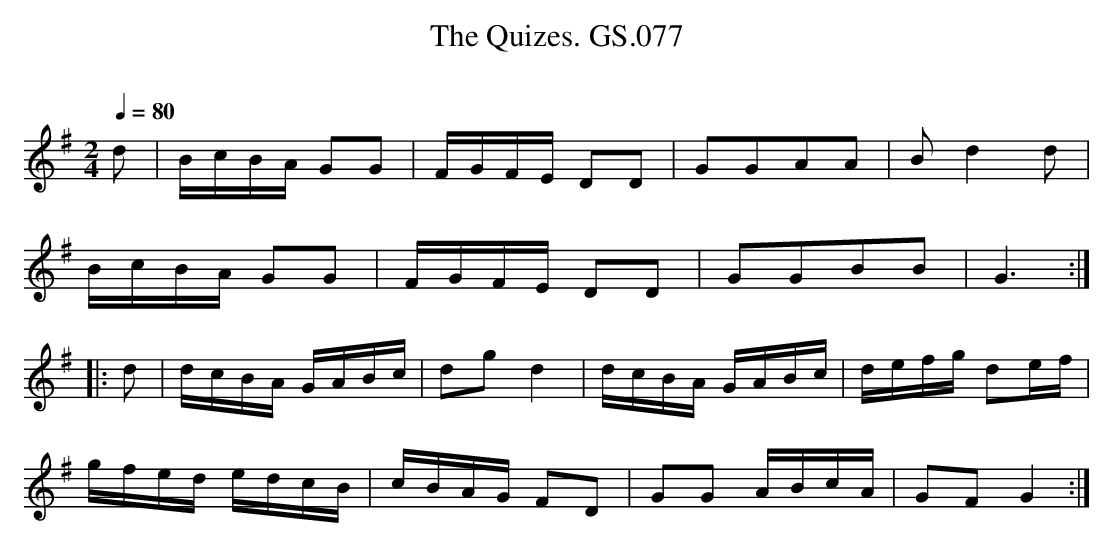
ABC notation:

X:1
T:Quizes. GS.077, The
M:2/4
L:1/16
Q:1/4=80
O:
K:G major
d2 | BcBA G2G2 | FGFE D2D2 | G2G2A2A2 | B2d4d2 |
BcBA G2G2 | FGFE D2D2| G2G2B2B2 | G6 :|
|:d2 | dcBA GABc | d2g2 d4 | dcBA GABc | defg d2ef |
gfed edcB | cBAG  F2D2 | G2G2 ABcA | G2F2 G4 :|
